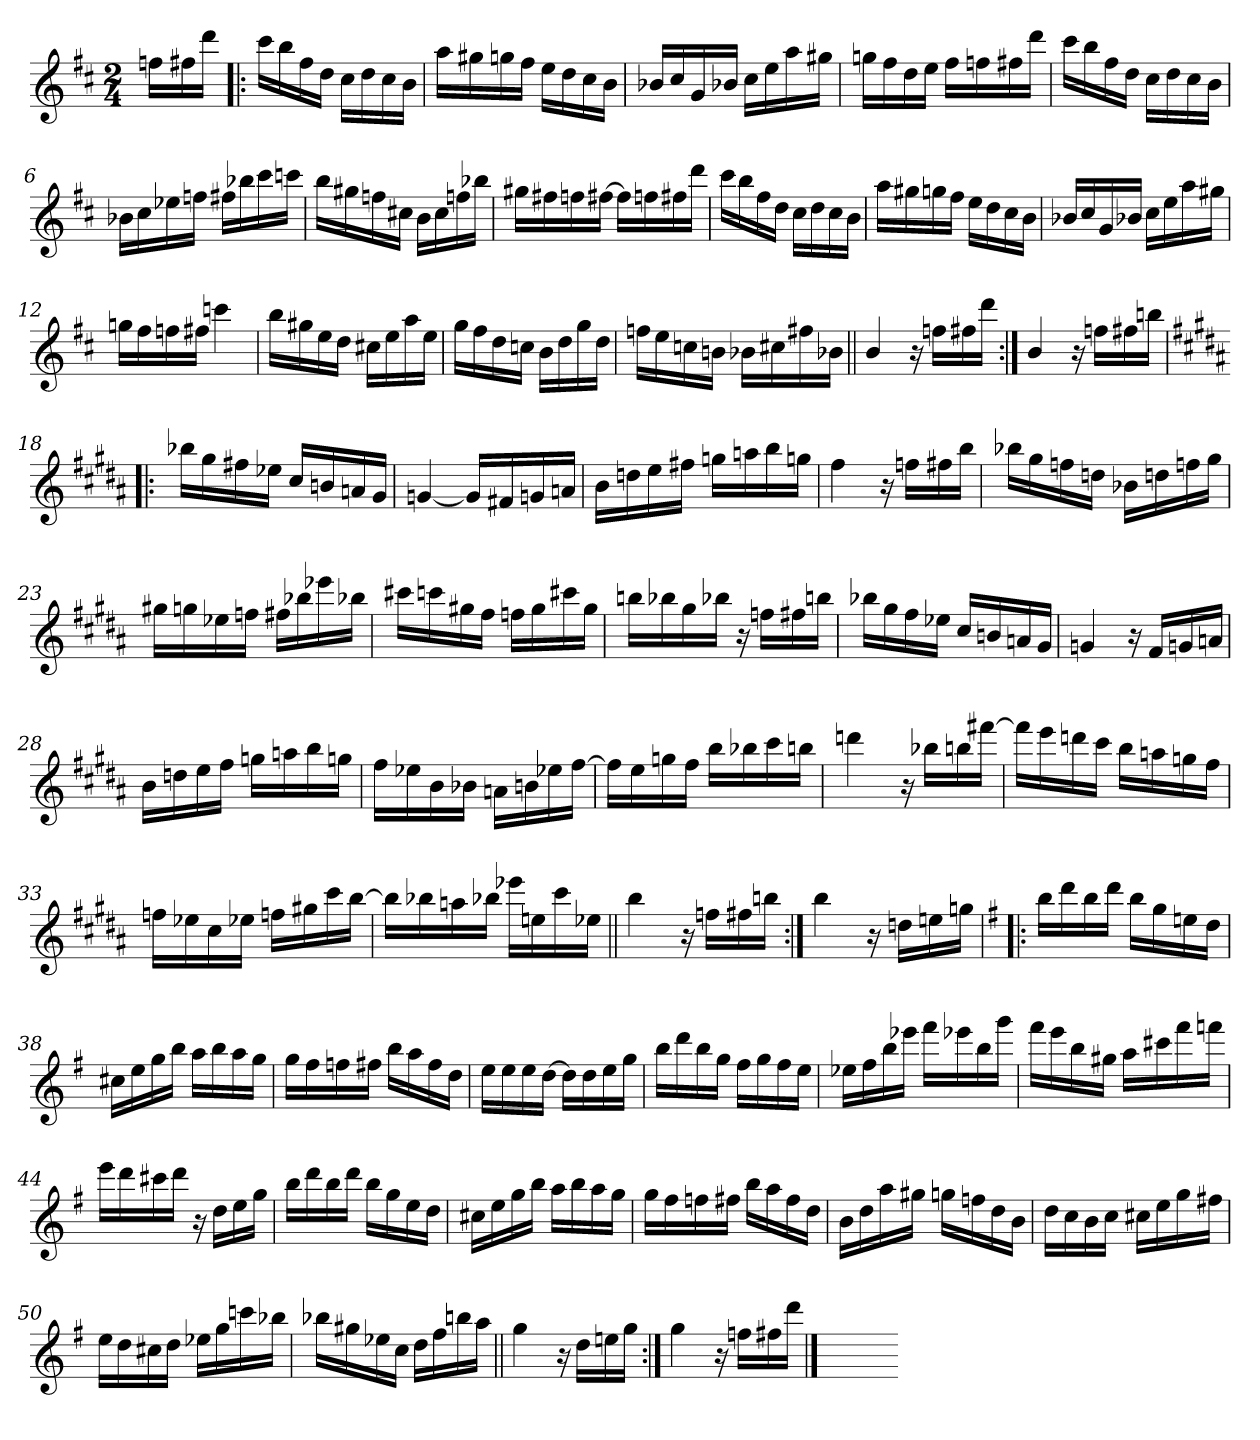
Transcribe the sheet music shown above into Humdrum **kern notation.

**kern
*part1
*staff1
*clefG2
*k[f#c#]
*D:
*M2/4
=
16ffn\LL
16ff#X\
16ddd\JJ
=1!|:
16ccc#\LL
16bb\
16ff#\
16dd\JJ
16cc#\LL
16dd\
16cc#\
16b\JJ
=2
16aa\LL
16gg#X\
16ggn\
16ff#\JJ
16ee\LL
16dd\
16cc#\
16b\JJ
=3
16b-X/LL
16cc#/
16g/
16b-X/JJ
16cc#\LL
16ee\
16aa\
16gg#X\JJ
=4
16ggn\LL
16ff#\
16dd\
16ee\JJ
16ff#\LL
16ffn\
16ff#X\
16ddd\JJ
!!LO:LB:g=z
=5
16ccc#\LL
16bb\
16ff#\
16dd\JJ
16cc#\LL
16dd\
16cc#\
16b\JJ
=6
16b-X\LL
16cc#\
16ee-X\
16ffn\JJ
16ff#X\LL
16bb-X\
16ccc#\
16cccn\JJ
=7
16bb\LL
16gg#X\
16ffn\
16cc#X\JJ
16b\LL
16cc#\
16ffn\
16bb-X\JJ
=8
16gg#X\LL
16ff#X\
16ffn\
[16ff#X\JJ
16ff#\LL]
16ffn\
16ff#X\
16ddd\JJ
!!LO:LB:g=z
=9
16ccc#\LL
16bb\
16ff#\
16dd\JJ
16cc#\LL
16dd\
16cc#\
16b\JJ
=10
16aa\LL
16gg#X\
16ggn\
16ff#\JJ
16ee\LL
16dd\
16cc#\
16b\JJ
=11
16b-X/LL
16cc#/
16g/
16b-X/JJ
16cc#\LL
16ee\
16aa\
16gg#X\JJ
=12
16ggn\LL
16ff#\
16ffn\
16ff#X\JJ
4cccn\
!!LO:LB:g=z
=13
16bb\LL
16gg#X\
16ee\
16dd\JJ
16cc#X\LL
16ee\
16aa\
16ee\JJ
=14
16gg\LL
16ff#\
16dd\
16ccn\JJ
16b\LL
16dd\
16gg\
16dd\JJ
=15
16ffn\LL
16ee\
16ccn\
16bn\JJ
16b-X\LL
16cc#X\
16ff#X\
16b-X\JJ
=16||
4b/
16r
16ffn\LL
16ff#X\
16ddd\JJ
!!LO:LB:g=z
=17:|!
4b/
16r
16ffn\LL
16ff#X\
16bbn\JJ
=18!|:
*k[f#c#g#d#a#]
*B:
16bb-X\LL
16gg#\
16ff#X\
16ee-X\JJ
16cc#/LL
16bn/
16an/
16g#/JJ
=19
[4gn/
16g/LL]
16f#X/
16gn/
16an/JJ
=20
16b\LL
16ddn\
16ee\
16ff#X\JJ
16ggn\LL
16aan\
16bb\
16ggn\JJ
!!LO:LB:g=z
=21
4ff#\
16r
16ffn\LL
16ff#X\
16bb\JJ
=22
16bb-X\LL
16gg#\
16ffn\
16ddn\JJ
16b-X\LL
16ddn\
16ffn\
16gg#\JJ
=23
16gg#X\LL
16ggn\
16ee-X\
16ffn\JJ
16ff#X\LL
16bb-X\
16eee-X\
16bb-X\JJ
=24
16ccc#X\LL
16cccn\
16gg#X\
16ff#\JJ
16ffn\LL
16gg#\
16ccc#X\
16gg#\JJ
!!LO:LB:g=z
=25
16bbn\LL
16bb-X\
16gg#\
16bb-X\JJ
16r
16ffn\LL
16ff#X\
16bbn\JJ
=26
16bb-X\LL
16gg#\
16ff#\
16ee-X\JJ
16cc#/LL
16bn/
16an/
16g#/JJ
=27
4gn/
16r
16f#/LL
16gn/
16an/JJ
=28
16b\LL
16ddn\
16ee\
16ff#\JJ
16ggn\LL
16aan\
16bb\
16ggn\JJ
!!LO:LB:g=z
=29
16ff#\LL
16ee-X\
16b\
16b-X\JJ
16an\LL
16bn\
16ee-X\
[16ff#\JJ
=30
16ff#\LL]
16ee\
16ggn\
16ff#\JJ
16bb\LL
16bb-X\
16ccc#\
16bbn\JJ
=31
4dddn\
16r
16bb-X\LL
16bbn\
[16fff#X\JJ
=32
16fff#\LL]
16eee\
16dddn\
16ccc#\JJ
16bb\LL
16aan\
16ggn\
16ff#\JJ
!!LO:LB:g=z
=33
16ffn\LL
16ee-X\
16cc#\
16ee-X\JJ
16ffn\LL
16gg#X\
16ccc#\
[16bb\JJ
=34
16bbn\LL]
16bb-X\
16aan\
16bb-X\JJ
16eee-X\LL
16een\
16ccc#\
16ee-X\JJ
=35||
4bb\
16r
16ffn\LL
16ff#X\
16bbn\JJ
=36:|!
4bb\
16r
16ddn\LL
16een\
16ggn\JJ
!!LO:PB:g=z
=37!|:
*k[f#]
*G:
16bb\LL
16ddd\
16bb\
16ddd\JJ
16bb\LL
16gg\
16een\
16dd\JJ
=38
16cc#X\LL
16ee\
16gg\
16bb\JJ
16aa\LL
16bb\
16aa\
16gg\JJ
=39
16gg\LL
16ff#\
16ffn\
16ff#X\JJ
16bb\LL
16aa\
16ff#\
16dd\JJ
=40
16ee\LL
16ee\
16ee\
[16dd\JJ
16dd\LL]
16dd\
16ee\
16gg\JJ
!!LO:LB:g=z
=41
16bb\LL
16ddd\
16bb\
16gg\JJ
16ff#\LL
16gg\
16ff#\
16ee\JJ
=42
16ee-X\LL
16ff#\
16bb\
16eee-X\JJ
16fff#\LL
16eee-X\
16bb\
16ggg\JJ
=43
16fff#\LL
16eee\
16bb\
16gg#X\JJ
16aa\LL
16ccc#X\
16fff#\
16fffn\JJ
=44
16eee\LL
16ddd\
16ccc#X\
16ddd\JJ
16r
16dd\LL
16ee\
16gg\JJ
!!LO:LB:g=z
=45
16bb\LL
16ddd\
16bb\
16ddd\JJ
16bb\LL
16gg\
16ee\
16dd\JJ
=46
16cc#X\LL
16ee\
16gg\
16bb\JJ
16aa\LL
16bb\
16aa\
16gg\JJ
=47
16gg\LL
16ff#\
16ffn\
16ff#X\JJ
16bb\LL
16aa\
16ff#\
16dd\JJ
=48
16b\LL
16dd\
16aa\
16gg#X\JJ
16ggn\LL
16ffn\
16dd\
16b\JJ
!!LO:LB:g=z
=49
16dd\LL
16cc\
16b\
16cc\JJ
16cc#X\LL
16ee\
16gg\
16ff#X\JJ
=50
16ee\LL
16dd\
16cc#X\
16dd\JJ
16ee-X\LL
16gg\
16cccn\
16bb-X\JJ
=51
16bb-X\LL
16gg#X\
16ee-X\
16cc\JJ
16dd\LL
16ff#\
16bbn\
16aa\JJ
=52||
4gg\
16r
16dd\LL
16een\
16gg\JJ
!!LO:LB:g=z
=53:|!
4gg\
16r
16ffn\LL
16ff#X\
16ddd\JJ
==54
2ryy
=-
*-
